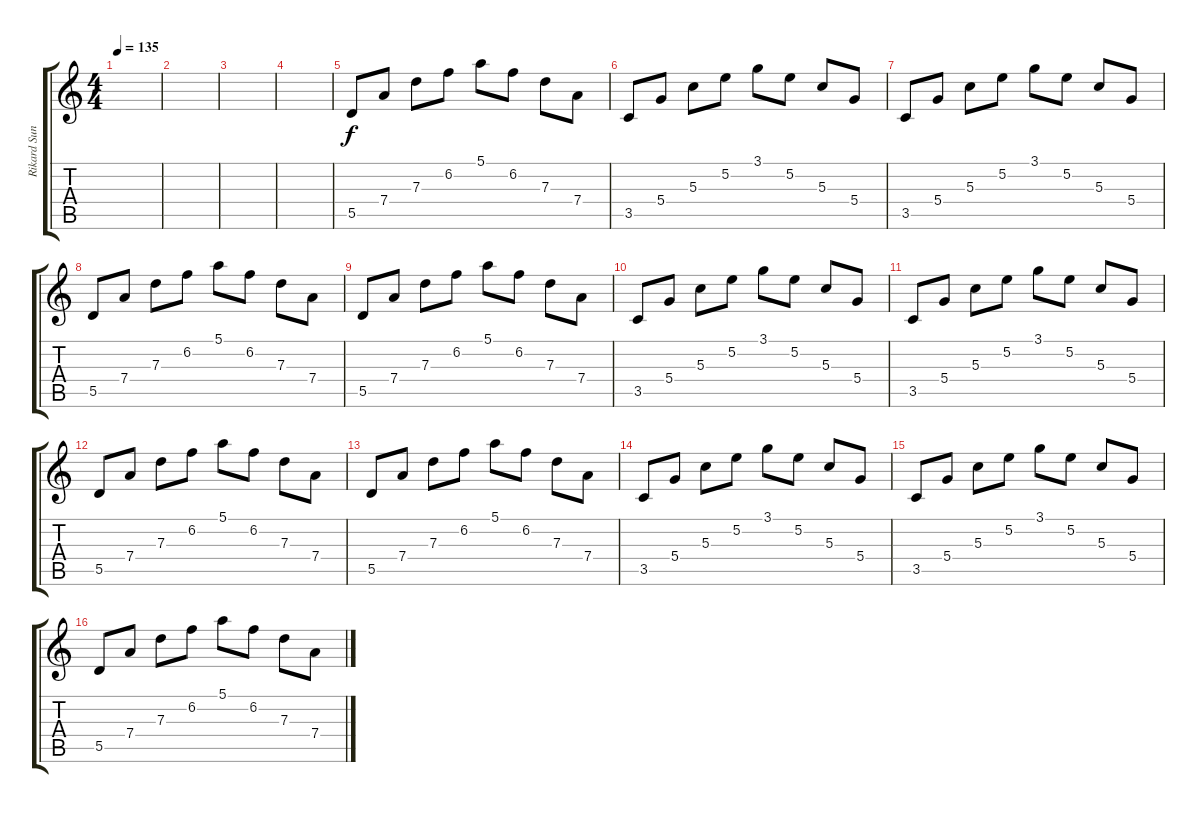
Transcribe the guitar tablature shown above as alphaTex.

\track ("Rikard Sunden" "Rikard Sun") {instrument acousticguitarnylon}
\staff {score tabs}
\tuning (E4 B3 G3 D3 A2 E2) {hide}
\ts (4 4)
\tempo 135
\clef g2
\ks c
|
|
|
|
5.5.8{instrument electricguitarclean} 7.4.8 7.3.8 6.2.8 5.1.8 6.2.8 7.3.8 7.4.8 |
3.5.8 5.4.8 5.3.8 5.2.8 3.1.8 5.2.8 5.3.8 5.4.8 |
3.5.8 5.4.8 5.3.8 5.2.8 3.1.8 5.2.8 5.3.8 5.4.8 |
5.5.8{instrument electricguitarclean} 7.4.8 7.3.8 6.2.8 5.1.8 6.2.8 7.3.8 7.4.8 |
5.5.8{instrument electricguitarclean} 7.4.8 7.3.8 6.2.8 5.1.8 6.2.8 7.3.8 7.4.8 |
3.5.8 5.4.8 5.3.8 5.2.8 3.1.8 5.2.8 5.3.8 5.4.8 |
3.5.8 5.4.8 5.3.8 5.2.8 3.1.8 5.2.8 5.3.8 5.4.8 |
5.5.8{instrument electricguitarclean} 7.4.8 7.3.8 6.2.8 5.1.8 6.2.8 7.3.8 7.4.8 |
5.5.8{instrument electricguitarclean} 7.4.8 7.3.8 6.2.8 5.1.8 6.2.8 7.3.8 7.4.8 |
3.5.8 5.4.8 5.3.8 5.2.8 3.1.8 5.2.8 5.3.8 5.4.8 |
3.5.8 5.4.8 5.3.8 5.2.8 3.1.8 5.2.8 5.3.8 5.4.8 |
5.5.8{instrument electricguitarclean} 7.4.8 7.3.8 6.2.8 5.1.8 6.2.8 7.3.8 7.4.8
